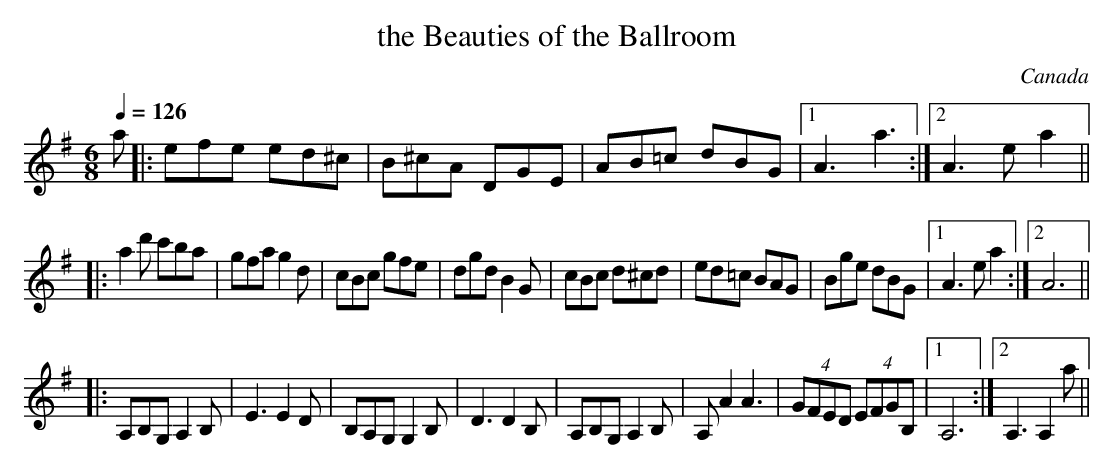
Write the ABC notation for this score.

X:1
T:the Beauties of the Ballroom
L:1/8
M:6/8
O:Canada
Q:1/4=126
K:G major
a|: efe ed^c| B^cA DGE| AB=c dBG |1 A3a3:|2 A3 e a2||
|:a2 d' c'ba|gfa g2 d|cBc gfe|dgd B2 G|\
cBc d^cd|ed=c BAG|Bge dBG|1 A3 e a2:|2 A6 ||
|:A,B,G, A,2 B,|E3E2 D|B,A,G, G,2B,|\
D3D2 B,|A,B,G, A,2 B,|A, A2A3|(4GFED (4EFGB,|1 A,6:|2 A,3 A,2a||
